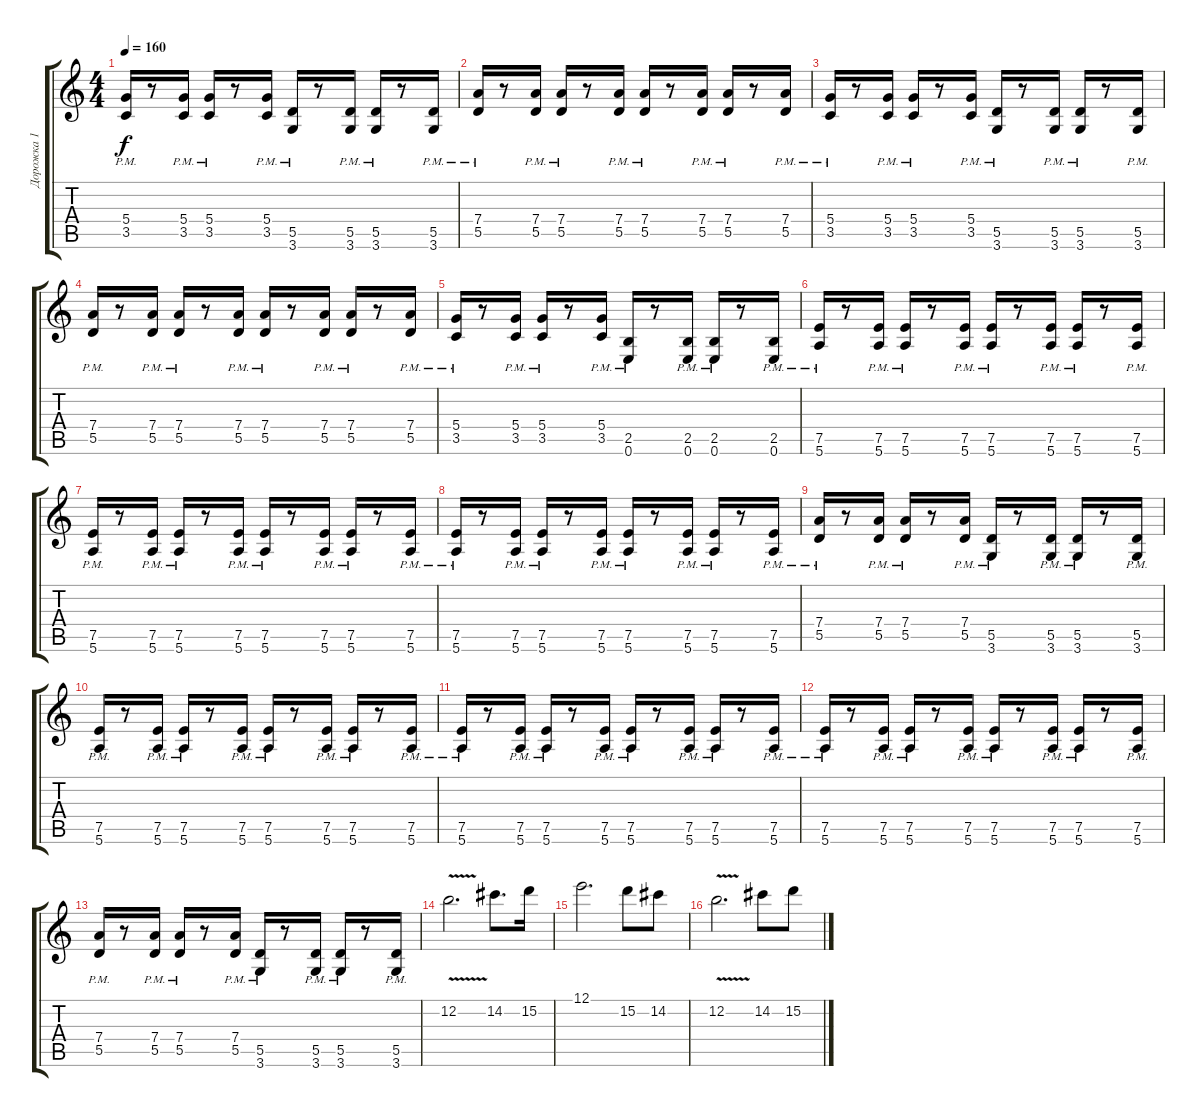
\track ("Дорожка 1" "Дорожка 1") {instrument distortionguitar}
\staff {score tabs}
\tuning (E4 B3 G3 D3 A2 E2) {hide}
\ts (4 4)
\tempo 160
\clef g2
\ks c
(5.4 3.5{pm}).16{dy f} r.8 (5.4 3.5{pm}).16 (5.4 3.5{pm}).16 r.8 (5.4 3.5{pm}).16 (5.5{pm} 3.6{pm}).16 r.8 (5.5{pm} 3.6{pm}).16 (5.5{pm} 3.6{pm}).16 r.8 (5.5{pm} 3.6{pm}).16 |
(7.4 5.5{pm}).16 r.8 (7.4 5.5{pm}).16 (7.4 5.5{pm}).16 r.8 (7.4 5.5{pm}).16 (7.4 5.5{pm}).16 r.8 (7.4 5.5{pm}).16 (7.4 5.5{pm}).16 r.8 (7.4 5.5{pm}).16 |
(5.4 3.5{pm}).16 r.8 (5.4 3.5{pm}).16 (5.4 3.5{pm}).16 r.8 (5.4 3.5{pm}).16 (5.5{pm} 3.6{pm}).16 r.8 (5.5{pm} 3.6{pm}).16 (5.5{pm} 3.6{pm}).16 r.8 (5.5{pm} 3.6{pm}).16 |
(7.4 5.5{pm}).16 r.8 (7.4 5.5{pm}).16 (7.4 5.5{pm}).16 r.8 (7.4 5.5{pm}).16 (7.4 5.5{pm}).16 r.8 (7.4 5.5{pm}).16 (7.4 5.5{pm}).16 r.8 (7.4 5.5{pm}).16 |
(5.4 3.5{pm}).16 r.8 (5.4 3.5{pm}).16 (5.4 3.5{pm}).16 r.8 (5.4 3.5{pm}).16 (2.5{pm} 0.6{pm}).16 r.8 (2.5{pm} 0.6{pm}).16 (2.5{pm} 0.6{pm}).16 r.8 (2.5{pm} 0.6{pm}).16 |
(7.5{pm} 5.6{pm}).16 r.8 (7.5{pm} 5.6{pm}).16 (7.5{pm} 5.6{pm}).16 r.8 (7.5{pm} 5.6{pm}).16 (7.5{pm} 5.6{pm}).16 r.8 (7.5{pm} 5.6{pm}).16 (7.5{pm} 5.6{pm}).16 r.8 (7.5{pm} 5.6{pm}).16 |
(7.5{pm} 5.6{pm}).16 r.8 (7.5{pm} 5.6{pm}).16 (7.5{pm} 5.6{pm}).16 r.8 (7.5{pm} 5.6{pm}).16 (7.5{pm} 5.6{pm}).16 r.8 (7.5{pm} 5.6{pm}).16 (7.5{pm} 5.6{pm}).16 r.8 (7.5{pm} 5.6{pm}).16 |
(7.5{pm} 5.6{pm}).16 r.8 (7.5{pm} 5.6{pm}).16 (7.5{pm} 5.6{pm}).16 r.8 (7.5{pm} 5.6{pm}).16 (7.5{pm} 5.6{pm}).16 r.8 (7.5{pm} 5.6{pm}).16 (7.5{pm} 5.6{pm}).16 r.8 (7.5{pm} 5.6{pm}).16 |
(7.4 5.5{pm}).16 r.8 (7.4 5.5{pm}).16 (7.4 5.5{pm}).16 r.8 (7.4 5.5{pm}).16 (5.5{pm} 3.6{pm}).16 r.8 (5.5{pm} 3.6{pm}).16 (5.5{pm} 3.6{pm}).16 r.8 (5.5{pm} 3.6{pm}).16 |
(7.5{pm} 5.6{pm}).16 r.8 (7.5{pm} 5.6{pm}).16 (7.5{pm} 5.6{pm}).16 r.8 (7.5{pm} 5.6{pm}).16 (7.5{pm} 5.6{pm}).16 r.8 (7.5{pm} 5.6{pm}).16 (7.5{pm} 5.6{pm}).16 r.8 (7.5{pm} 5.6{pm}).16 |
(7.5{pm} 5.6{pm}).16 r.8 (7.5{pm} 5.6{pm}).16 (7.5{pm} 5.6{pm}).16 r.8 (7.5{pm} 5.6{pm}).16 (7.5{pm} 5.6{pm}).16 r.8 (7.5{pm} 5.6{pm}).16 (7.5{pm} 5.6{pm}).16 r.8 (7.5{pm} 5.6{pm}).16 |
(7.5{pm} 5.6{pm}).16 r.8 (7.5{pm} 5.6{pm}).16 (7.5{pm} 5.6{pm}).16 r.8 (7.5{pm} 5.6{pm}).16 (7.5{pm} 5.6{pm}).16 r.8 (7.5{pm} 5.6{pm}).16 (7.5{pm} 5.6{pm}).16 r.8 (7.5{pm} 5.6{pm}).16 |
(7.4 5.5{pm}).16 r.8 (7.4 5.5{pm}).16 (7.4 5.5{pm}).16 r.8 (7.4 5.5{pm}).16 (5.5{pm} 3.6{pm}).16 r.8 (5.5{pm} 3.6{pm}).16 (5.5{pm} 3.6{pm}).16 r.8 (5.5{pm} 3.6{pm}).16 |
12.2{v}.2{d} 14.2.8{d} 15.2.16 |
12.1.2{d} 15.2.8 14.2.8 |
12.2{v}.2{d} 14.2.8 15.2.8
